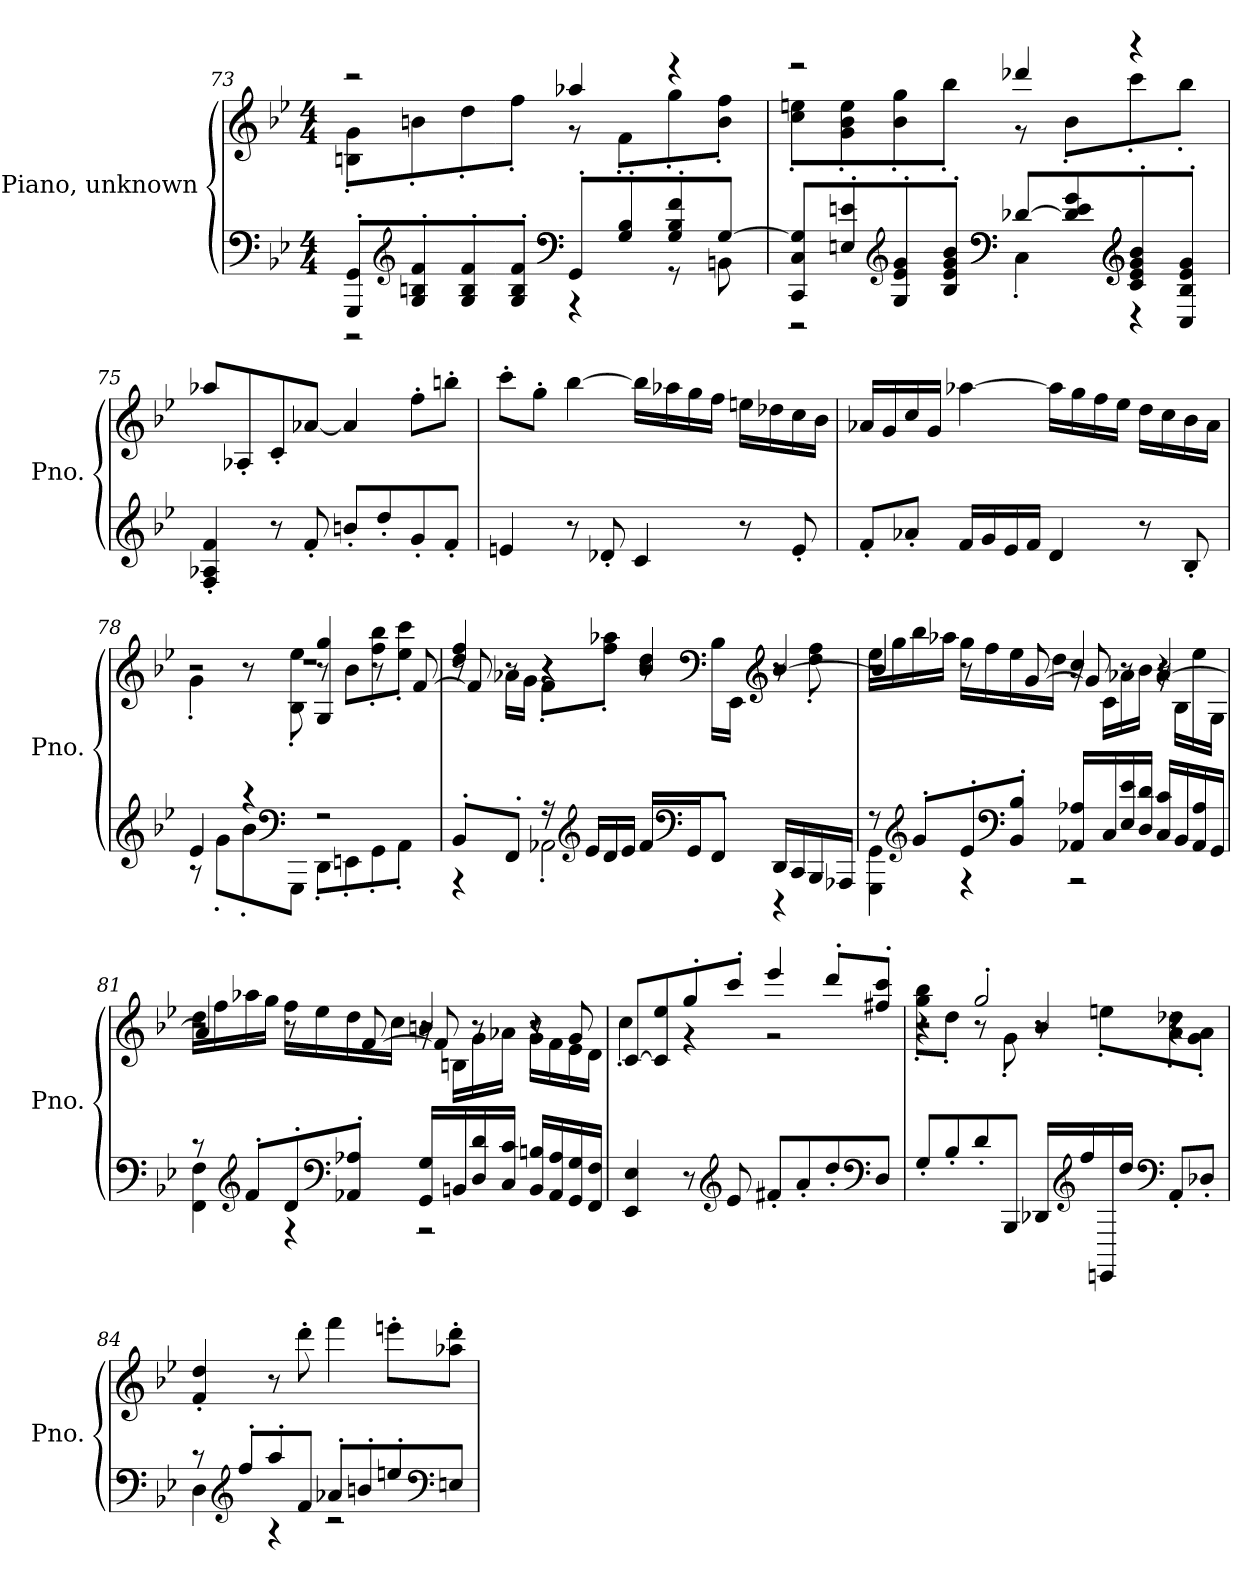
**kern	**kern
*part1	*part1
*staff2	*staff1
*I"Piano, unknown	*
*I'Pno.	*
!!LO:LB:g=z
*clefF4	*clefG2
*k[b-e-]	*k[b-e-]
*M4/4	*M4/4
=73	=73
*^	*^
8GGG/' 8GG/'L	2r	2r	8Bn\' 8g\'L
*clefG2	*	*	*
8G/' 8Bn/' 8f/'	.	.	8bn'\
8G/' 8B/' 8f/'	.	.	8dd'\
8G/' 8B/' 8f/'J	.	.	8ff'\J
*clefF4	*	*	*
8GG'/L	4r	4aa-X/	8r
8G/' 8B/'	.	.	8f'\L
8G/' 8B/' 8f/'	8r	4r	8gg'\
[8G/J	8BBn\	.	8b\' 8ff\'J
=74	=74	=74	=74
8CC/ 8C/ 8G/]L	2r	2r	8cc\' 8een\'L
8En/' 8en/'	.	.	8g\' 8b-\' 8ee\'
*clefG2	*	*	*
8G/' 8e/' 8g/'	.	.	8b-\' 8gg\'
8B-/' 8e/' 8g/' 8b-/'J	.	.	8bb-'\J
*clefF4	*	*	*
[8d-X/L	4C'\	4ddd-X/	8r
8d-/] 8e/ 8g/	.	.	8b-'\L
*clefG2	*	*	*
8c/' 8e/' 8g/' 8b-/'	4r	4r	8ccc'\
8C/' 8B-/' 8e/' 8g/'J	.	.	8bb-'\J
*v	*v	*	*
*	*v	*v
=75	=75
4F/' 4A-X/' 4f/'	8aa-X/L
.	8A-X'/
8r	8c'/
8f'/	[8a-X/J
8bn'/L	4a-/]
8dd'/	.
8g'/	8ff'\L
8f'/J	8bbn'\J
!!LO:LB:g=z
=76	=76
4en/	8ccc'\L
.	8gg'\J
8r	[4bb-\
8d-X'/	.
4c/	16bb-\LL]
.	16aa-X\
.	16gg\
.	16ff\JJ
8r	16een\LL
.	16dd-X\
8e'/	16cc\
.	16b-\JJ
=77	=77
8f'/L	16a-X/LL
.	16g/
8a-X'/J	16cc/
.	16g/JJ
16f/LL	[4aa-X\
16g/	.
16e-/	.
16f/JJ	.
4d/	16aa-\LL]
.	16gg\
.	16ff\
.	16ee-\JJ
8r	16dd\LL
.	16cc\
8B-'/	16b-\
.	16a-\JJ
=78	=78
*^	*^
*	*	*	*^
4e-/	8r	1r	4g'\	2r
.	8g'\L	.	.	.
4r	8b-'\	.	8r	.
*clefF4	*	*	*	*
.	8GGG\J	.	8B-\' 8ee-\'	.
2r	8DD'\L	.	8r	4G/ 4gg/
.	8EEn'\	.	8b-\L	.
.	8GG'\	.	8ff\' 8bb-\'	8r
.	8AA'\J	.	8ee-\' 8ccc\'J	[8f/
!!LO:PB:g=z	!!	!!
=79	=79	=79	=79	=79
8BB-'/L	4r	4dd/ 4ff/	8r	8f/]
8FF'/J	.	.	16a-X\LL	8r
.	.	.	16g\JJ	.
16r	2AA-X'\	4r	8f'\L	4r
*clefG2	*	*	*	*
16e-/LL	.	.	.	.
16d/	.	.	8ff\' 8aa-X\'J	.
16e-/JJ	.	.	.	.
16f/LL	.	2r	8r	4b-/ 4dd/
*clefF4	*	*	*	*
16GG/J	.	.	.	.
*	*	*clefF4	*	*
8FF'/J	.	.	16B-\LL	.
.	.	.	16EE-\JJ	.
*	*	*clefG2	*	*
16DD/LL	4r	.	8r	[4b-/
16CC/	.	.	.	.
16BBB-/	.	.	8dd\' 8ff\'	.
16AAA-X/JJ	.	.	.	.
!!LO:LB:g=z	!!	!!
=80	=80	=80	=80	=80
8r	4GGG\ 4GG\	2r	16ee-\LL	4b-/]
.	.	.	16gg\	.
*clefG2	*	*	*	*
8g'/L	.	.	16bb-\	.
.	.	.	16aa-X\JJ	.
8e-'/	4r	.	16gg\LL	8r
.	.	.	16ff\	.
*clefF4	*	*	*	*
8BB-/' 8B-/'J	.	.	16ee-\	[8g/
.	.	.	16dd\JJ	.
16AA-X/ 16A-X/LL	2r	4cc/	16r	8g/]
16C/	.	.	16c\LL	.
16E-/ 16e-/	.	.	16a-X\	8r
16D/ 16d/JJ	.	.	16b-\JJ	.
16C/ 16c/LL	.	4r	16r	[4a-/
16BB-/	.	.	16B-\LL	.
16AA-/ 16A-/	.	.	16ee-\	.
16GG/JJ	.	.	16G\JJ	.
=81	=81	=81	=81	=81
8r	4FF\ 4F\	2r	16dd\LL	4a-/]
.	.	.	16ff\	.
*clefG2	*	*	*	*
8f'/L	.	.	16aa-X\	.
.	.	.	16gg\JJ	.
8d'/	4r	.	16ff\LL	8r
.	.	.	16ee-\	.
*clefF4	*	*	*	*
8AA-X/' 8A-X/'J	.	.	16dd\	[8f/
.	.	.	16cc\JJ	.
16GG/ 16G/LL	2r	4bn/	16r	8f/]
16BBn/	.	.	16Bn\LL	.
16D/ 16d/	.	.	16g\	8r
16C/ 16c/JJ	.	.	16a-X\JJ	.
16BB/ 16Bn/LL	.	4r	16g\LL	8r
16AA-/ 16A-/	.	.	16f\	.
16GG/ 16G/	.	.	16e-\	8g/
16FF/ 16F/JJ	.	.	16d\JJ	.
*v	*v	*	*	*
*	*	*v	*v
!!LO:LB:g=z
=82	=82	=82
4EE-/ 4E-/	[8c/L	4cc'\
.	8c/] 8ee-/	.
8r	8gg'/	4r
*clefG2	*	*
8e-/	8ccc'/J	.
8f#X'/L	4eee-/	2r
8a'/	.	.
8dd'/	8ddd'/L	.
*clefF4	*	*
8D/J	8ff#X/' 8ccc/'J	.
=83	=83	=83
*	*	*^
8G'/L	4r	8gg\' 8bb-\'L	2r
8B-'/	.	8dd'\J	.
8d'/	2gg'/	8r	.
8BBB-/J	.	8g'\	.
16DD-X/LL	.	8r	4b-/
*clefG2	*	*	*
16ff/	.	.	.
16EEn/	.	8een'\L	.
16dd/JJ	.	.	.
*clefF4	*	*	*
8AA'/L	4r	8a\' 8dd-X\'	4r
8D-X'/J	.	8g\' 8a\'J	.
*	*v	*v	*v
=84	=84
*^	*
8r	4D\	4f/' 4dd/'
*clefG2	*	*
8ff'/L	.	.
8aa'/	4r	8r
8f/J	.	8ddd'\
8a-X'/L	2r	4fff\
8bn'/	.	.
8een'/	.	8eeen'\L
*clefF4	*	*
8En/J	.	8aa-X\' 8ddd\'J
*v	*v	*
=	=
*-	*-
